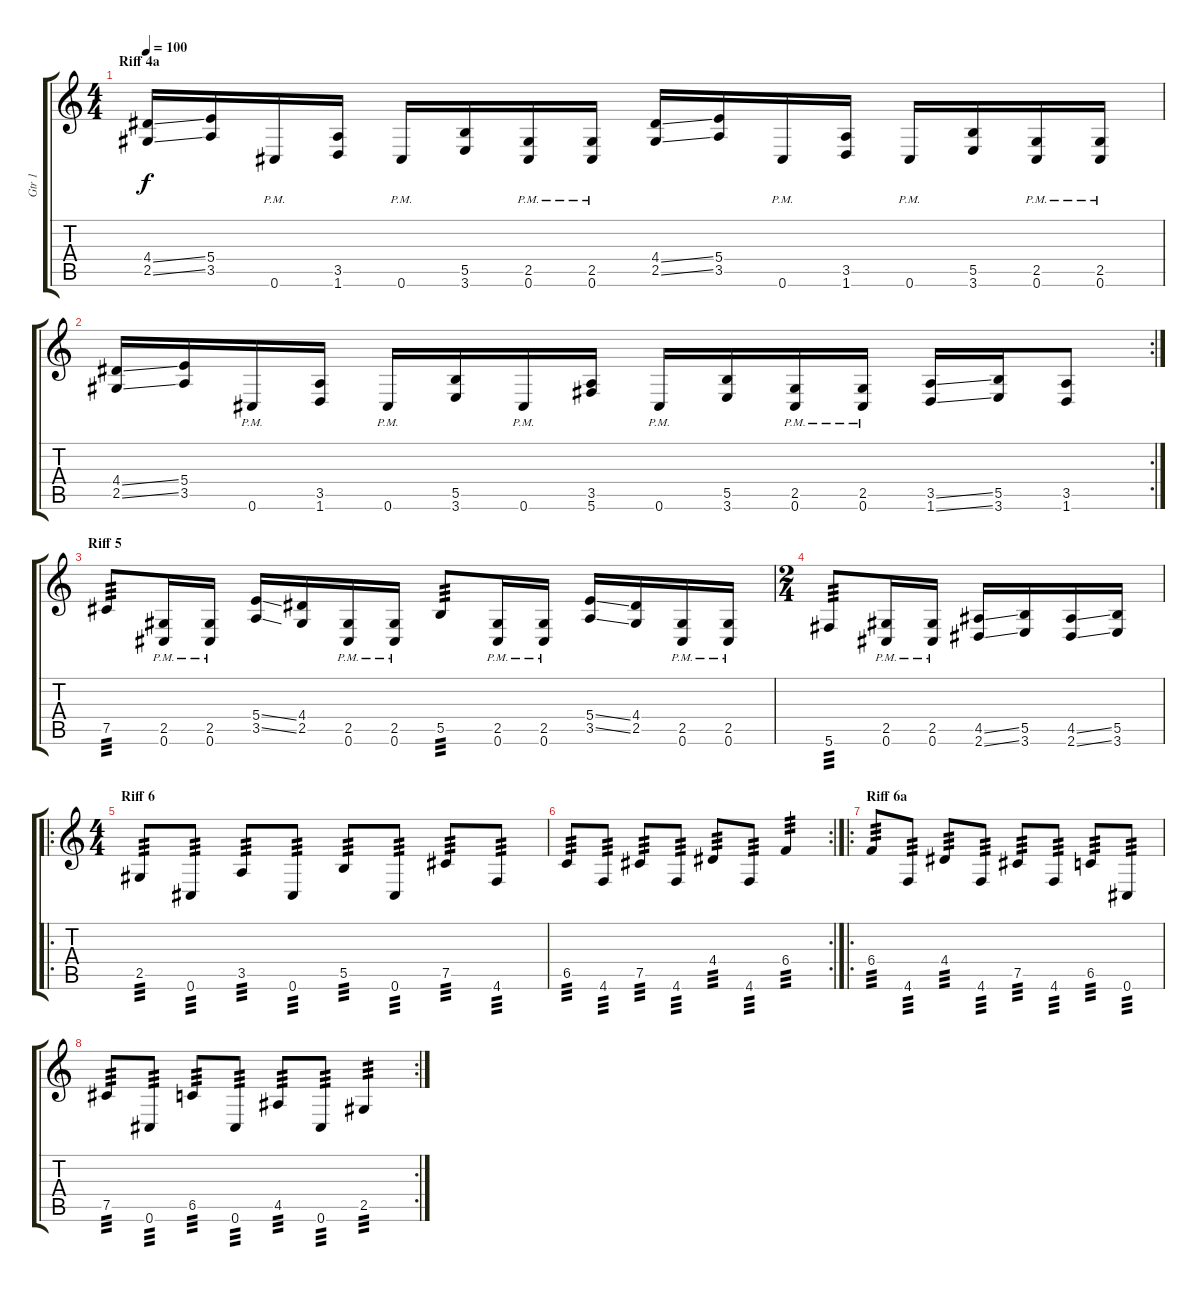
\track ("Gtr 1" "Gtr 1") {instrument distortionguitar}
\staff {score tabs}
\tuning (Db4 Ab3 E3 B2 Gb2 Db2) {hide}
\ts (4 4)
\section ("" "Riff 4a")
\tempo 100
\clef g2
\ks c
(4.4{ss} 2.5{ss}).16{dy f} (5.4 3.5).16 0.6{pm}.16 (3.5 1.6).16 0.6{pm}.16 (5.5 3.6).16 (2.5{pm} 0.6{pm}).16 (2.5{pm} 0.6{pm}).16 (4.4{ss} 2.5{ss}).16 (5.4 3.5).16 0.6{pm}.16 (3.5 1.6).16 0.6{pm}.16 (5.5 3.6).16 (2.5{pm} 0.6{pm}).16 (2.5{pm} 0.6{pm}).16 |
\rc 2
(4.4{ss} 2.5{ss}).16 (5.4 3.5).16 0.6{pm}.16 (3.5 1.6).16 0.6{pm}.16 (5.5 3.6).16 0.6{pm}.16 (3.5 5.6).16 0.6{pm}.16 (5.5 3.6).16 (2.5{pm} 0.6{pm}).16 (2.5{pm} 0.6{pm}).16 (3.5{ss} 1.6{ss}).16 (5.5 3.6).16 (3.5 1.6).8 |
\section ("" "Riff 5")
7.5.8{tp 3} (2.5{pm} 0.6{pm}).16 (2.5{pm} 0.6{pm}).16 (5.4{ss} 3.5{ss}).16 (4.4 2.5).16 (2.5{pm} 0.6{pm}).16 (2.5{pm} 0.6{pm}).16 5.5.8{tp 3} (2.5{pm} 0.6{pm}).16 (2.5{pm} 0.6{pm}).16 (5.4{ss} 3.5{ss}).16 (4.4 2.5).16 (2.5{pm} 0.6{pm}).16 (2.5{pm} 0.6{pm}).16 |
\ts (2 4)
5.6.8{tp 3} (2.5{pm} 0.6{pm}).16 (2.5{pm} 0.6{pm}).16 (4.5{ss} 2.6{ss}).16 (5.5 3.6).16 (4.5{ss} 2.6{ss}).16 (5.5 3.6).16 |
\ro
\ts (4 4)
\section ("" "Riff 6")
2.5.8{tp 3} 0.6.8{tp 3} 3.5.8{tp 3} 0.6.8{tp 3} 5.5.8{tp 3} 0.6.8{tp 3} 7.5.8{tp 3} 4.6.8{tp 3} |
\rc 2
6.5.8{tp 3} 4.6.8{tp 3} 7.5.8{tp 3} 4.6.8{tp 3} 4.4.8{tp 3} 4.6.8{tp 3} 6.4.4{tp 3} |
\ro
\section ("" "Riff 6a")
6.4.8{tp 3} 4.6.8{tp 3} 4.4.8{tp 3} 4.6.8{tp 3} 7.5.8{tp 3} 4.6.8{tp 3} 6.5.8{tp 3} 0.6.8{tp 3} |
\rc 2
7.5.8{tp 3} 0.6.8{tp 3} 6.5.8{tp 3} 0.6.8{tp 3} 4.5.8{tp 3} 0.6.8{tp 3} 2.5.4{tp 3}
